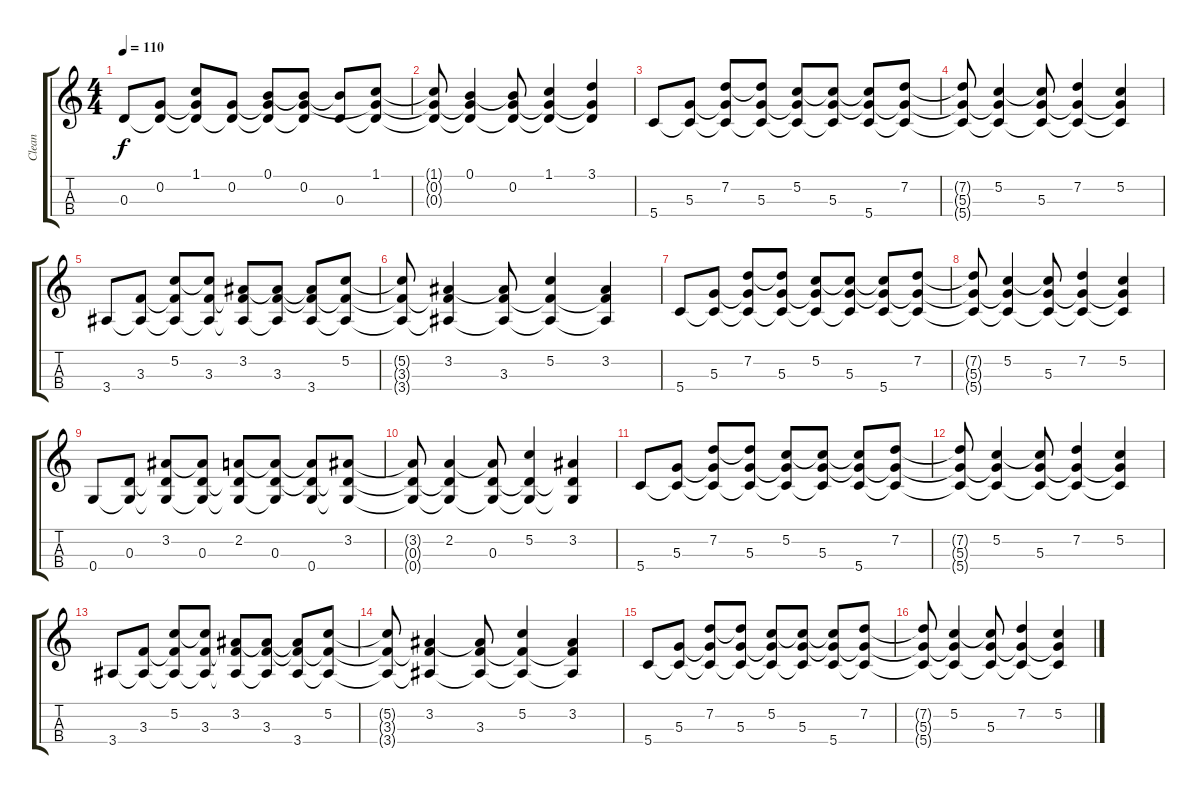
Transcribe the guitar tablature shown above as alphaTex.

\track ("Clean" "Clean") {instrument acousticguitarsteel}
\staff {score tabs}
\tuning (B3 G3 D3 G2) {hide}
\ts (4 4)
\tempo 110
\clef g2
\ks c
0.3.8{dy f} (0.2 0.3{t}).8 (1.1 0.2{t} 0.3{t}).8 (0.2 0.3{t}).8 (0.1 0.2{t} 0.3{t}).8 (0.1{t} 0.2 0.3{t}).8 (0.1{t} 0.3).8 (1.1 0.2{t} 0.3{t}).8 |
(1.1{t} 0.2{t} 0.3{t}).8 (0.1 0.2{t} 0.3{t}).4 (0.1{t} 0.2 0.3{t}).8 (1.1 0.2{t} 0.3{t}).4 (3.1 0.2{t} 0.3{t}).4 |
5.4.8 (5.3 5.4{t}).8 (7.2 5.3{t} 5.4{t}).8 (7.2{t} 5.3 5.4{t}).8 (5.2 5.3{t} 5.4{t}).8 (5.2{t} 5.3 5.4{t}).8 (5.2{t} 5.3{t} 5.4).8 (7.2 5.3{t} 5.4{t}).8 |
(7.2{t} 5.3{t} 5.4{t}).8 (5.2 5.3{t} 5.4{t}).4 (5.2{t} 5.3 5.4{t}).8 (7.2 5.3{t} 5.4{t}).4 (5.2 5.3{t} 5.4{t}).4 |
3.4.8 (3.3 3.4{t}).8 (5.2 3.3{t} 3.4{t}).8 (5.2{t} 3.3 3.4{t}).8 (3.2 3.3{t} 3.4{t}).8 (3.2{t} 3.3 3.4{t}).8 (3.2{t} 3.3{t} 3.4).8 (5.2 3.3{t} 3.4{t}).8 |
(5.2{t} 3.3{t} 3.4{t}).8 (3.2 3.3{t} 3.4{t}).4 (3.2{t} 3.3 3.4{t}).8 (5.2 3.3{t} 3.4{t}).4 (3.2 3.3{t} 3.4{t}).4 |
5.4.8 (5.3 5.4{t}).8 (7.2 5.3{t} 5.4{t}).8 (7.2{t} 5.3 5.4{t}).8 (5.2 5.3{t} 5.4{t}).8 (5.2{t} 5.3 5.4{t}).8 (5.2{t} 5.3{t} 5.4).8 (7.2 5.3{t} 5.4{t}).8 |
(7.2{t} 5.3{t} 5.4{t}).8 (5.2 5.3{t} 5.4{t}).4 (5.2{t} 5.3 5.4{t}).8 (7.2 5.3{t} 5.4{t}).4 (5.2 5.3{t} 5.4{t}).4 |
0.4.8 (0.3 0.4{t}).8 (3.2 0.3{t} 0.4{t}).8 (3.2{t} 0.3 0.4{t}).8 (2.2 0.3{t} 0.4{t}).8 (2.2{t} 0.3 0.4{t}).8 (2.2{t} 0.3{t} 0.4).8 (3.2 0.3{t} 0.4{t}).8 |
(3.2{t} 0.3{t} 0.4{t}).8 (2.2 0.3{t} 0.4{t}).4 (2.2{t} 0.3 0.4{t}).8 (5.2 0.3{t} 0.4{t}).4 (3.2 0.3{t} 0.4{t}).4 |
5.4.8 (5.3 5.4{t}).8 (7.2 5.3{t} 5.4{t}).8 (7.2{t} 5.3 5.4{t}).8 (5.2 5.3{t} 5.4{t}).8 (5.2{t} 5.3 5.4{t}).8 (5.2{t} 5.3{t} 5.4).8 (7.2 5.3{t} 5.4{t}).8 |
(7.2{t} 5.3{t} 5.4{t}).8 (5.2 5.3{t} 5.4{t}).4 (5.2{t} 5.3 5.4{t}).8 (7.2 5.3{t} 5.4{t}).4 (5.2 5.3{t} 5.4{t}).4 |
3.4.8 (3.3 3.4{t}).8 (5.2 3.3{t} 3.4{t}).8 (5.2{t} 3.3 3.4{t}).8 (3.2 3.3{t} 3.4{t}).8 (3.2{t} 3.3 3.4{t}).8 (3.2{t} 3.3{t} 3.4).8 (5.2 3.3{t} 3.4{t}).8 |
(5.2{t} 3.3{t} 3.4{t}).8 (3.2 3.3{t} 3.4{t}).4 (3.2{t} 3.3 3.4{t}).8 (5.2 3.3{t} 3.4{t}).4 (3.2 3.3{t} 3.4{t}).4 |
5.4.8 (5.3 5.4{t}).8 (7.2 5.3{t} 5.4{t}).8 (7.2{t} 5.3 5.4{t}).8 (5.2 5.3{t} 5.4{t}).8 (5.2{t} 5.3 5.4{t}).8 (5.2{t} 5.3{t} 5.4).8 (7.2 5.3{t} 5.4{t}).8 |
(7.2{t} 5.3{t} 5.4{t}).8 (5.2 5.3{t} 5.4{t}).4 (5.2{t} 5.3 5.4{t}).8 (7.2 5.3{t} 5.4{t}).4 (5.2 5.3{t} 5.4{t}).4
